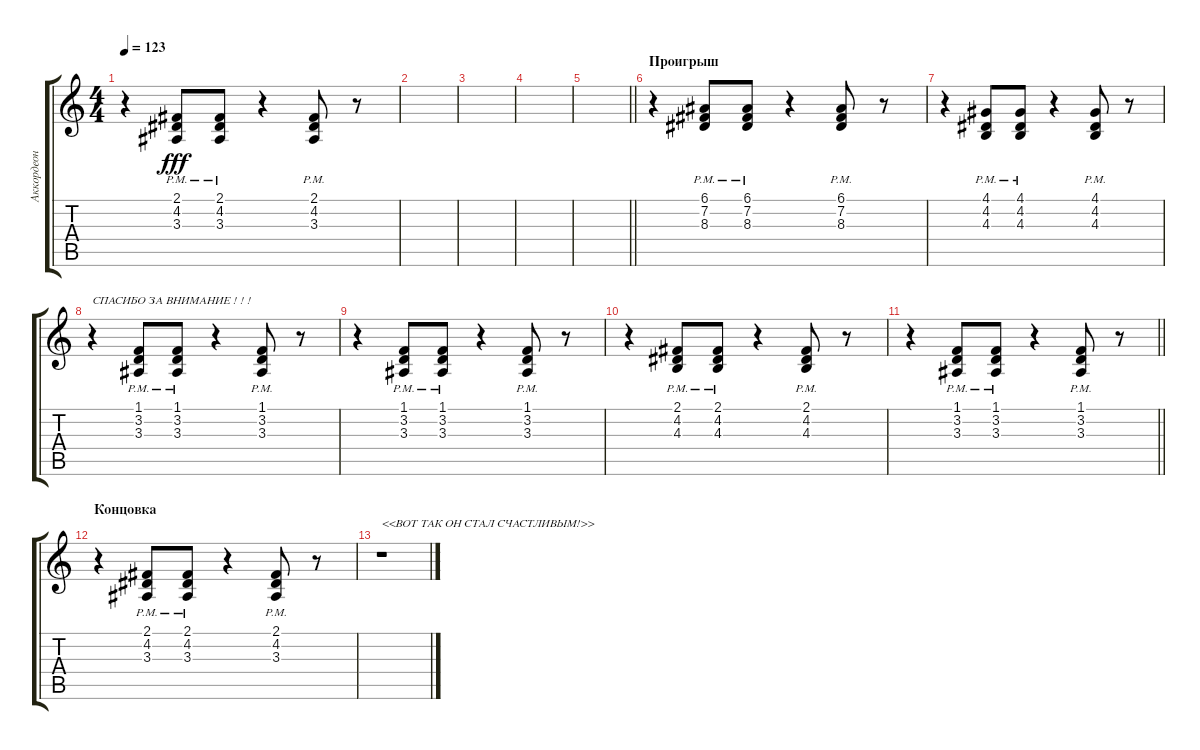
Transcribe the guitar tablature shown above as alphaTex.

\track ("Аккордеон 2 (ритм)" "Аккордеон ") {instrument accordion}
\staff {score tabs}
\tuning (E4 B3 G3 D3 A2 E2) {hide}
\ts (4 4)
\tempo 123
\clef g2
\ks c
r.4{dy fff} (2.1{pm} 4.2{pm} 3.3{pm}).8 (2.1{pm} 4.2{pm} 3.3{pm}).8 r.4 (2.1{pm} 4.2{pm} 3.3{pm}).8 r.8 |
|
|
|
\barLineRight lightlight
|
\section ("" "Проигрыш")
r.4 (6.1{pm} 7.2{pm} 8.3{pm}).8 (6.1{pm} 7.2{pm} 8.3{pm}).8 r.4 (6.1{pm} 7.2{pm} 8.3{pm}).8 r.8 |
r.4 (4.1{pm} 4.2{pm} 4.3{pm}).8 (4.1{pm} 4.2{pm} 4.3{pm}).8 r.4 (4.1{pm} 4.2{pm} 4.3{pm}).8 r.8 |
r.4{txt "СПАСИБО ЗА ВНИМАНИЕ ! ! !"} (1.1{pm} 3.2{pm} 3.3{pm}).8 (1.1{pm} 3.2{pm} 3.3{pm}).8 r.4 (1.1{pm} 3.2{pm} 3.3{pm}).8 r.8 |
r.4 (1.1{pm} 3.2{pm} 3.3{pm}).8 (1.1{pm} 3.2{pm} 3.3{pm}).8 r.4 (1.1{pm} 3.2{pm} 3.3{pm}).8 r.8 |
r.4 (2.1{pm} 4.2{pm} 4.3{pm}).8 (2.1{pm} 4.2{pm} 4.3{pm}).8 r.4 (2.1{pm} 4.2{pm} 4.3{pm}).8 r.8 |
\barLineRight lightlight
r.4 (1.1{pm} 3.2{pm} 3.3{pm}).8 (1.1{pm} 3.2{pm} 3.3{pm}).8 r.4 (1.1{pm} 3.2{pm} 3.3{pm}).8 r.8 |
\section ("" "Концовка")
r.4 (2.1{pm} 4.2{pm} 3.3{pm}).8 (2.1{pm} 4.2{pm} 3.3{pm}).8 r.4 (2.1{pm} 4.2{pm} 3.3{pm}).8 r.8 |
r.1{txt "<<ВОТ ТАК ОН СТАЛ СЧАСТЛИВЫМ!>>"}
